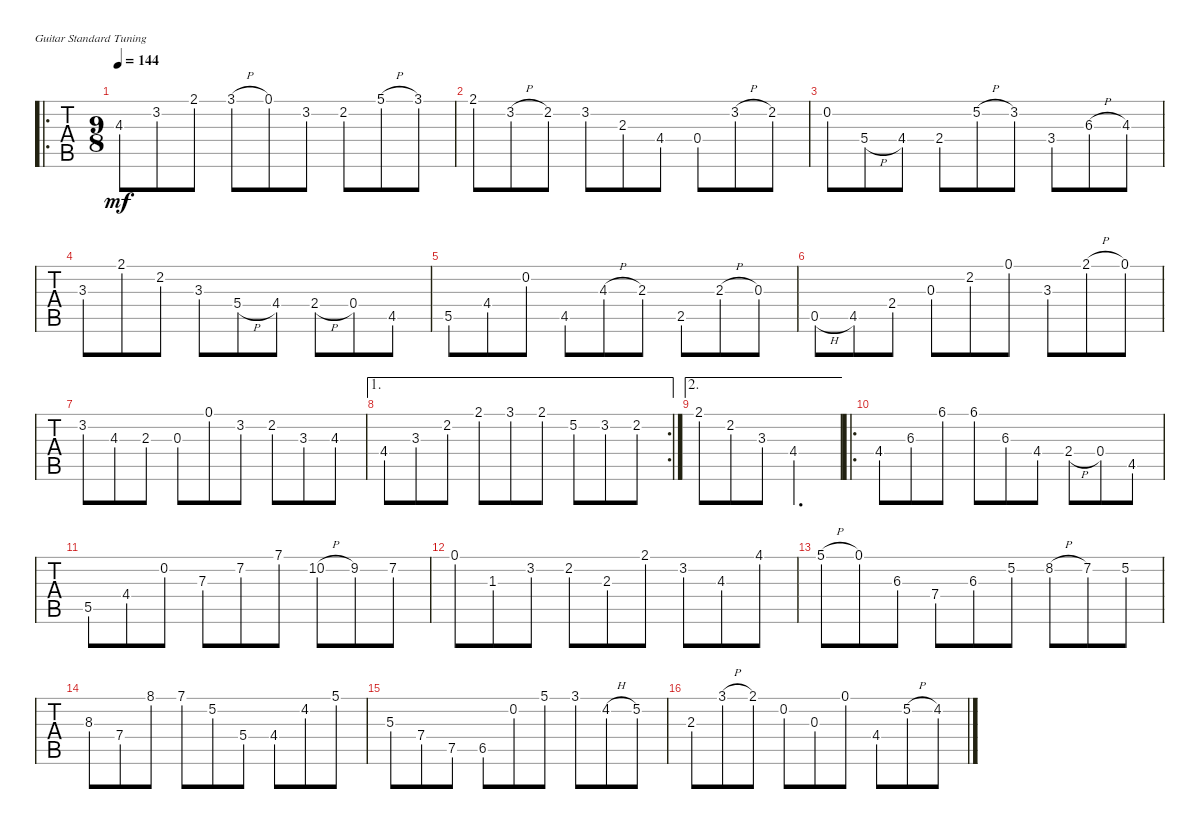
\bracketExtendMode groupsimilarinstruments
\singleTrackTrackNamePolicy hidden
\firstSystemTrackNameOrientation horizontal
\otherSystemsTrackNameOrientation horizontal
\track ("Untitled" "E-Gt") {instrument acousticgrandpiano}
\staff {tabs}
\tuning (E4 B3 G3 D3 A2 E2)
\displaytranspose 12
\ro
\ts (9 8)
\tempo 144
\clef g2
\ks bminor
4.3.8{dy mf instrument acousticgrandpiano} 3.2.8 2.1.8 3.1{h}.8 0.1.8 3.2.8 2.2.8 5.1{h}.8 3.1.8 |
2.1.8 3.2{h}.8 2.2.8 3.2.8 2.3.8 4.4.8 0.4.8 3.2{h}.8 2.2.8 |
0.2.8 5.4{h}.8 4.4.8 2.4.8 5.2{h}.8 3.2.8 3.4.8 6.3{h}.8 4.3.8 |
3.3.8 2.1.8 2.2.8 3.3.8 5.4{h}.8 4.4.8 2.4{h}.8 0.4.8 4.5.8 |
5.5.8 4.4.8 0.2.8 4.5.8 4.3{h}.8 2.3.8 2.5.8 2.3{h}.8 0.3.8 |
0.5{h}.8 4.5.8 2.4.8 0.3.8 2.2.8 0.1.8 3.3.8 2.1{h}.8 0.1.8 |
3.2.8 4.3.8 2.3.8 0.3.8 0.1.8 3.2.8 2.2.8 3.3.8 4.3.8 |
\ae 1
\rc 2
4.4.8 3.3.8 2.2.8 2.1.8 3.1.8 2.1.8 5.2.8 3.2.8 2.2.8 |
\ae 2
2.1.8 2.2.8 3.3.8 4.4.2{d} |
\ro
4.4.8 6.3.8 6.1.8 6.1.8 6.3.8 4.4.8 2.4{h}.8 0.4.8 4.5.8 |
5.5.8 4.4.8 0.2.8 7.3.8 7.2.8 7.1.8 10.2{h}.8 9.2.8 7.2.8 |
0.1.8 1.3.8 3.2.8 2.2.8 2.3.8 2.1.8 3.2.8 4.3.8 4.1.8 |
5.1{h}.8 0.1.8 6.3.8 7.4.8 6.3.8 5.2.8 8.2{h}.8 7.2.8 5.2.8 |
8.3.8 7.4.8 8.1.8 7.1.8 5.2.8 5.4.8 4.4.8 4.2.8 5.1.8 |
5.3.8 7.4.8 7.5.8 6.5.8 0.2.8 5.1.8 3.1.8 4.2{h}.8 5.2.8 |
2.3.8 3.1{h}.8 2.1.8 0.2.8 0.3.8 0.1.8 4.4.8 5.2{h}.8 4.2.8
